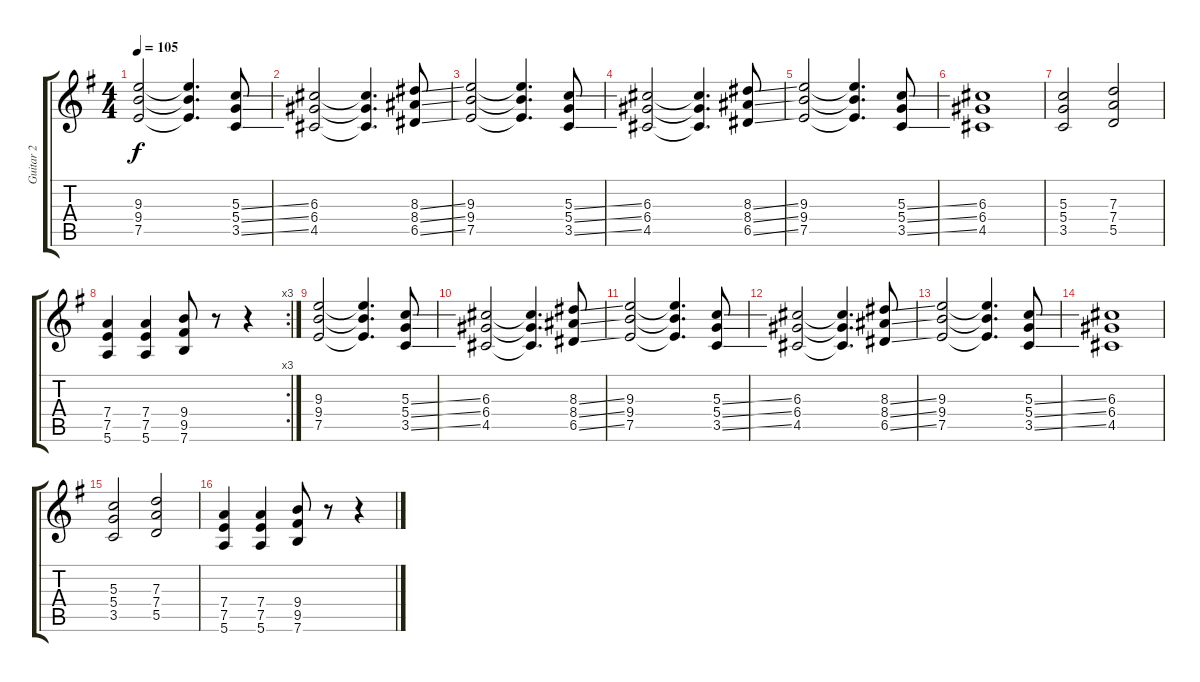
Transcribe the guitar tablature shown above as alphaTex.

\track ("Guitar 2" "Guitar 2") {instrument distortionguitar}
\staff {score tabs}
\tuning (E4 B3 G3 D3 A2 E2) {hide}
\ts (4 4)
\tempo 105
\clef g2
\ks g
(9.3 9.4 7.5).2{dy f} (9.3{t} 9.4{t} 7.5{t}).4{d} (5.3{ss} 5.4{ss} 3.5{ss}).8 |
(6.3 6.4 4.5).2 (6.3{t} 6.4{t} 4.5{t}).4{d} (8.3{ss} 8.4{ss} 6.5{ss}).8 |
(9.3 9.4 7.5).2 (9.3{t} 9.4{t} 7.5{t}).4{d} (5.3{ss} 5.4{ss} 3.5{ss}).8 |
(6.3 6.4 4.5).2 (6.3{t} 6.4{t} 4.5{t}).4{d} (8.3{ss} 8.4{ss} 6.5{ss}).8 |
(9.3 9.4 7.5).2 (9.3{t} 9.4{t} 7.5{t}).4{d} (5.3{ss} 5.4{ss} 3.5{ss}).8 |
(6.3 6.4 4.5).1 |
(5.3 5.4 3.5).2 (7.3 7.4 5.5).2 |
\rc 3
(7.4 7.5 5.6).4 (7.4 7.5 5.6).4 (9.4 9.5 7.6).8 r.8 r.4 |
(9.3 9.4 7.5).2 (9.3{t} 9.4{t} 7.5{t}).4{d} (5.3{ss} 5.4{ss} 3.5{ss}).8 |
(6.3 6.4 4.5).2 (6.3{t} 6.4{t} 4.5{t}).4{d} (8.3{ss} 8.4{ss} 6.5{ss}).8 |
(9.3 9.4 7.5).2 (9.3{t} 9.4{t} 7.5{t}).4{d} (5.3{ss} 5.4{ss} 3.5{ss}).8 |
(6.3 6.4 4.5).2 (6.3{t} 6.4{t} 4.5{t}).4{d} (8.3{ss} 8.4{ss} 6.5{ss}).8 |
(9.3 9.4 7.5).2 (9.3{t} 9.4{t} 7.5{t}).4{d} (5.3{ss} 5.4{ss} 3.5{ss}).8 |
(6.3 6.4 4.5).1 |
(5.3 5.4 3.5).2 (7.3 7.4 5.5).2 |
(7.4 7.5 5.6).4 (7.4 7.5 5.6).4 (9.4 9.5 7.6).8 r.8 r.4
